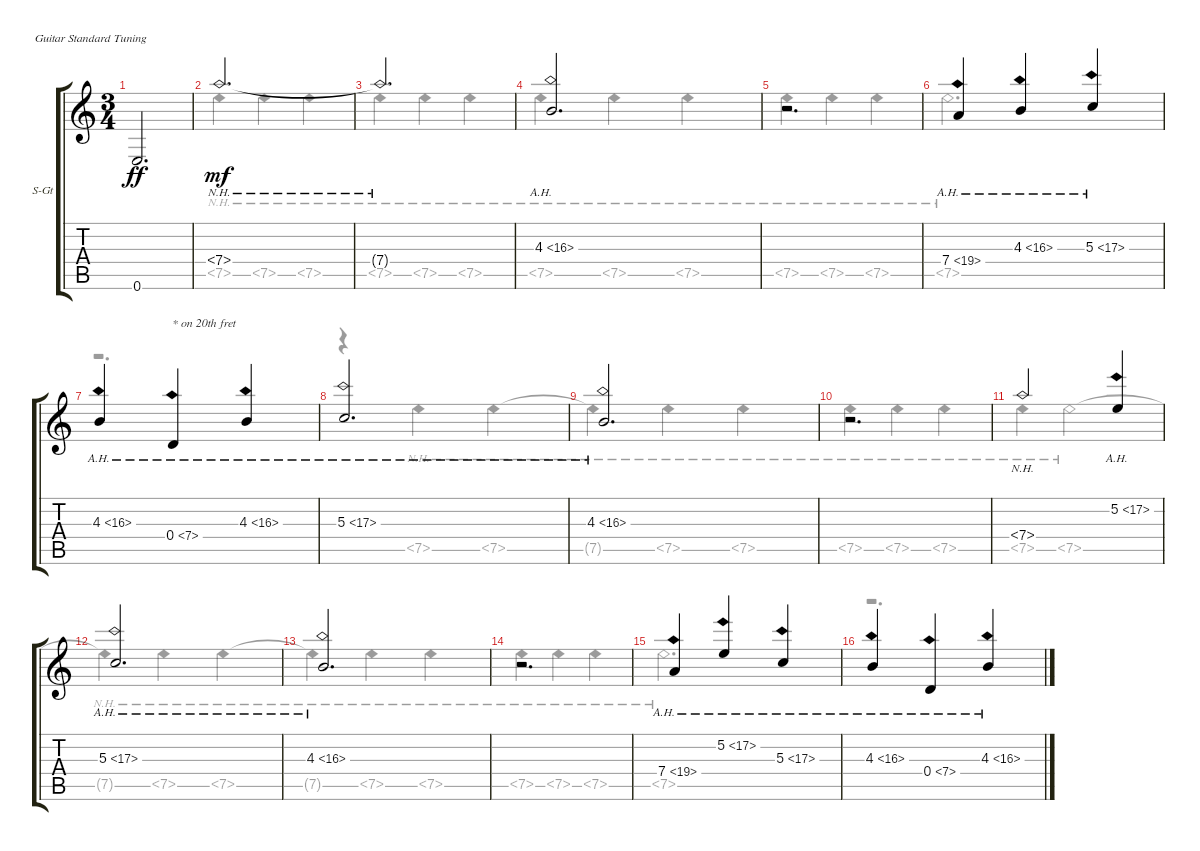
\defaultSystemsLayout 4
\bracketExtendMode groupsimilarinstruments
\firstSystemTrackNameOrientation horizontal
\otherSystemsTrackNameOrientation horizontal
\track ("Steel Guitar" "S-Gt") {instrument acousticguitarsteel}
\staff {score tabs}
\tuning (E4 B3 G3 D3 A2 E2)
\voice
\ts (3 4)
\tempo (110 hide)
\clef g2
\ks c
0.6{t}.2{d dy ff} |
7.4{nh}.2{d dy mf} |
7.4{nh t}.2{d} |
4.3{ah 12}.2{d} |
r.2{d} |
7.4{ah 12}.4 4.3{ah 12}.4 5.3{ah 12}.4 |
4.3{ah 12}.4 0.4{ah 7}.4{txt "* on 20th fret"} 4.3{ah 12}.4 |
5.3{ah 12}.2{d} |
4.3{ah 12}.2{d} |
r.2{d} |
7.4{nh}.2 5.2{ah 12}.4 |
5.3{ah 12}.2{d} |
4.3{ah 12}.2{d} |
r.2{d} |
7.4{ah 12}.4 5.2{ah 12}.4 5.3{ah 12}.4 |
4.3{ah 12}.4 0.4{ah 7}.4 4.3{ah 12}.4
\voice
\clef g2
\ottava regular
\simile none
\ks c
|
7.5{nh}.4{dy mf} 7.5{nh}.4 7.5{nh}.4 |
7.5{nh}.4 7.5{nh}.4 7.5{nh}.4 |
7.5{nh}.4 7.5{nh}.4 7.5{nh}.4 |
7.5{nh}.4 7.5{nh}.4 7.5{nh}.4 |
7.5{nh}.2{d} |
r.2{d} |
r.4 7.5{nh}.4 7.5{nh}.4 |
7.5{nh t}.4 7.5{nh}.4 7.5{nh}.4 |
7.5{nh}.4 7.5{nh}.4 7.5{nh}.4 |
7.5{nh}.4 7.5{nh}.2 |
7.5{nh t}.4 7.5{nh}.4 7.5{nh}.4 |
7.5{nh t}.4 7.5{nh}.4 7.5{nh}.4 |
7.5{nh}.4 7.5{nh}.4 7.5{nh}.4 |
7.5{nh}.2{d} |
r.2{d}
